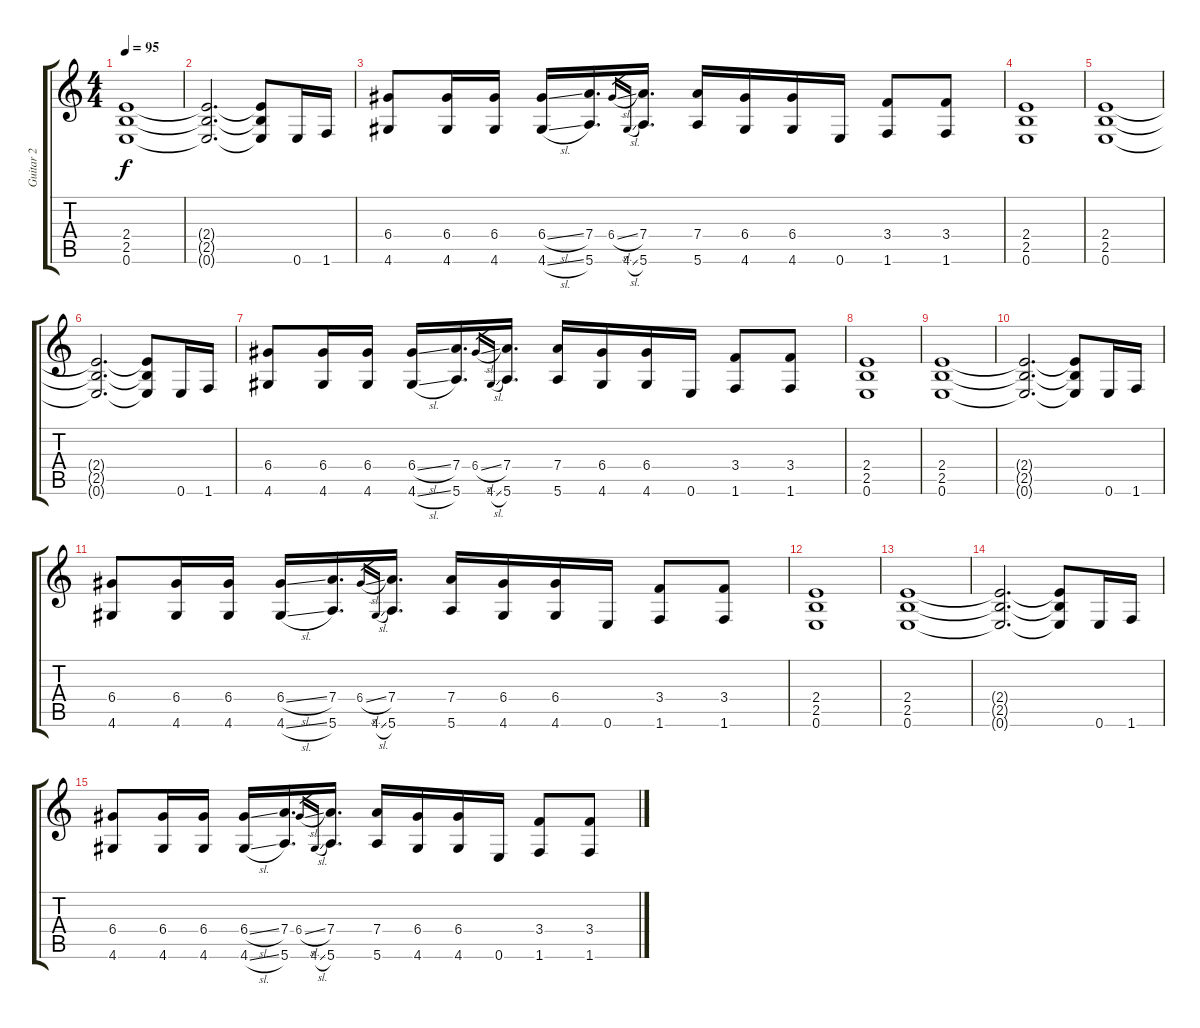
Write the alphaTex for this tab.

\track ("Guitar 2" "Guitar 2") {instrument distortionguitar}
\staff {score tabs}
\tuning (E4 B3 G3 D3 A2 E2) {hide}
\ts (4 4)
\tempo 95
\clef g2
\ks c
(2.4 2.5 0.6).1{dy f} |
(2.4{t} 2.5{t} 0.6{t}).2{d} (2.4{t} 2.5{t} 0.6{t}).8 0.6.16 1.6.16 |
(6.4 4.6).8 (6.4 4.6).16 (6.4 4.6).16 (6.4{sl} 4.6{sl}).16 (7.4 5.6).16{d} 6.4{sl}.16{gr} 4.6{sl}.16{gr} (7.4 5.6).16{d} (7.4 5.6).16 (6.4 4.6).16 (6.4 4.6).16 0.6.16 (3.4 1.6).8 (3.4 1.6).8 |
(2.4 2.5 0.6).1 |
(2.4 2.5 0.6).1 |
(2.4{t} 2.5{t} 0.6{t}).2{d} (2.4{t} 2.5{t} 0.6{t}).8 0.6.16 1.6.16 |
(6.4 4.6).8 (6.4 4.6).16 (6.4 4.6).16 (6.4{sl} 4.6{sl}).16 (7.4 5.6).16{d} 6.4{sl}.16{gr} 4.6{sl}.16{gr} (7.4 5.6).16{d} (7.4 5.6).16 (6.4 4.6).16 (6.4 4.6).16 0.6.16 (3.4 1.6).8 (3.4 1.6).8 |
(2.4 2.5 0.6).1 |
(2.4 2.5 0.6).1 |
(2.4{t} 2.5{t} 0.6{t}).2{d} (2.4{t} 2.5{t} 0.6{t}).8 0.6.16 1.6.16 |
(6.4 4.6).8 (6.4 4.6).16 (6.4 4.6).16 (6.4{sl} 4.6{sl}).16 (7.4 5.6).16{d} 6.4{sl}.16{gr} 4.6{sl}.16{gr} (7.4 5.6).16{d} (7.4 5.6).16 (6.4 4.6).16 (6.4 4.6).16 0.6.16 (3.4 1.6).8 (3.4 1.6).8 |
(2.4 2.5 0.6).1 |
(2.4 2.5 0.6).1 |
(2.4{t} 2.5{t} 0.6{t}).2{d} (2.4{t} 2.5{t} 0.6{t}).8 0.6.16 1.6.16 |
(6.4 4.6).8 (6.4 4.6).16 (6.4 4.6).16 (6.4{sl} 4.6{sl}).16 (7.4 5.6).16{d} 6.4{sl}.16{gr} 4.6{sl}.16{gr} (7.4 5.6).16{d} (7.4 5.6).16 (6.4 4.6).16 (6.4 4.6).16 0.6.16 (3.4 1.6).8 (3.4 1.6).8
